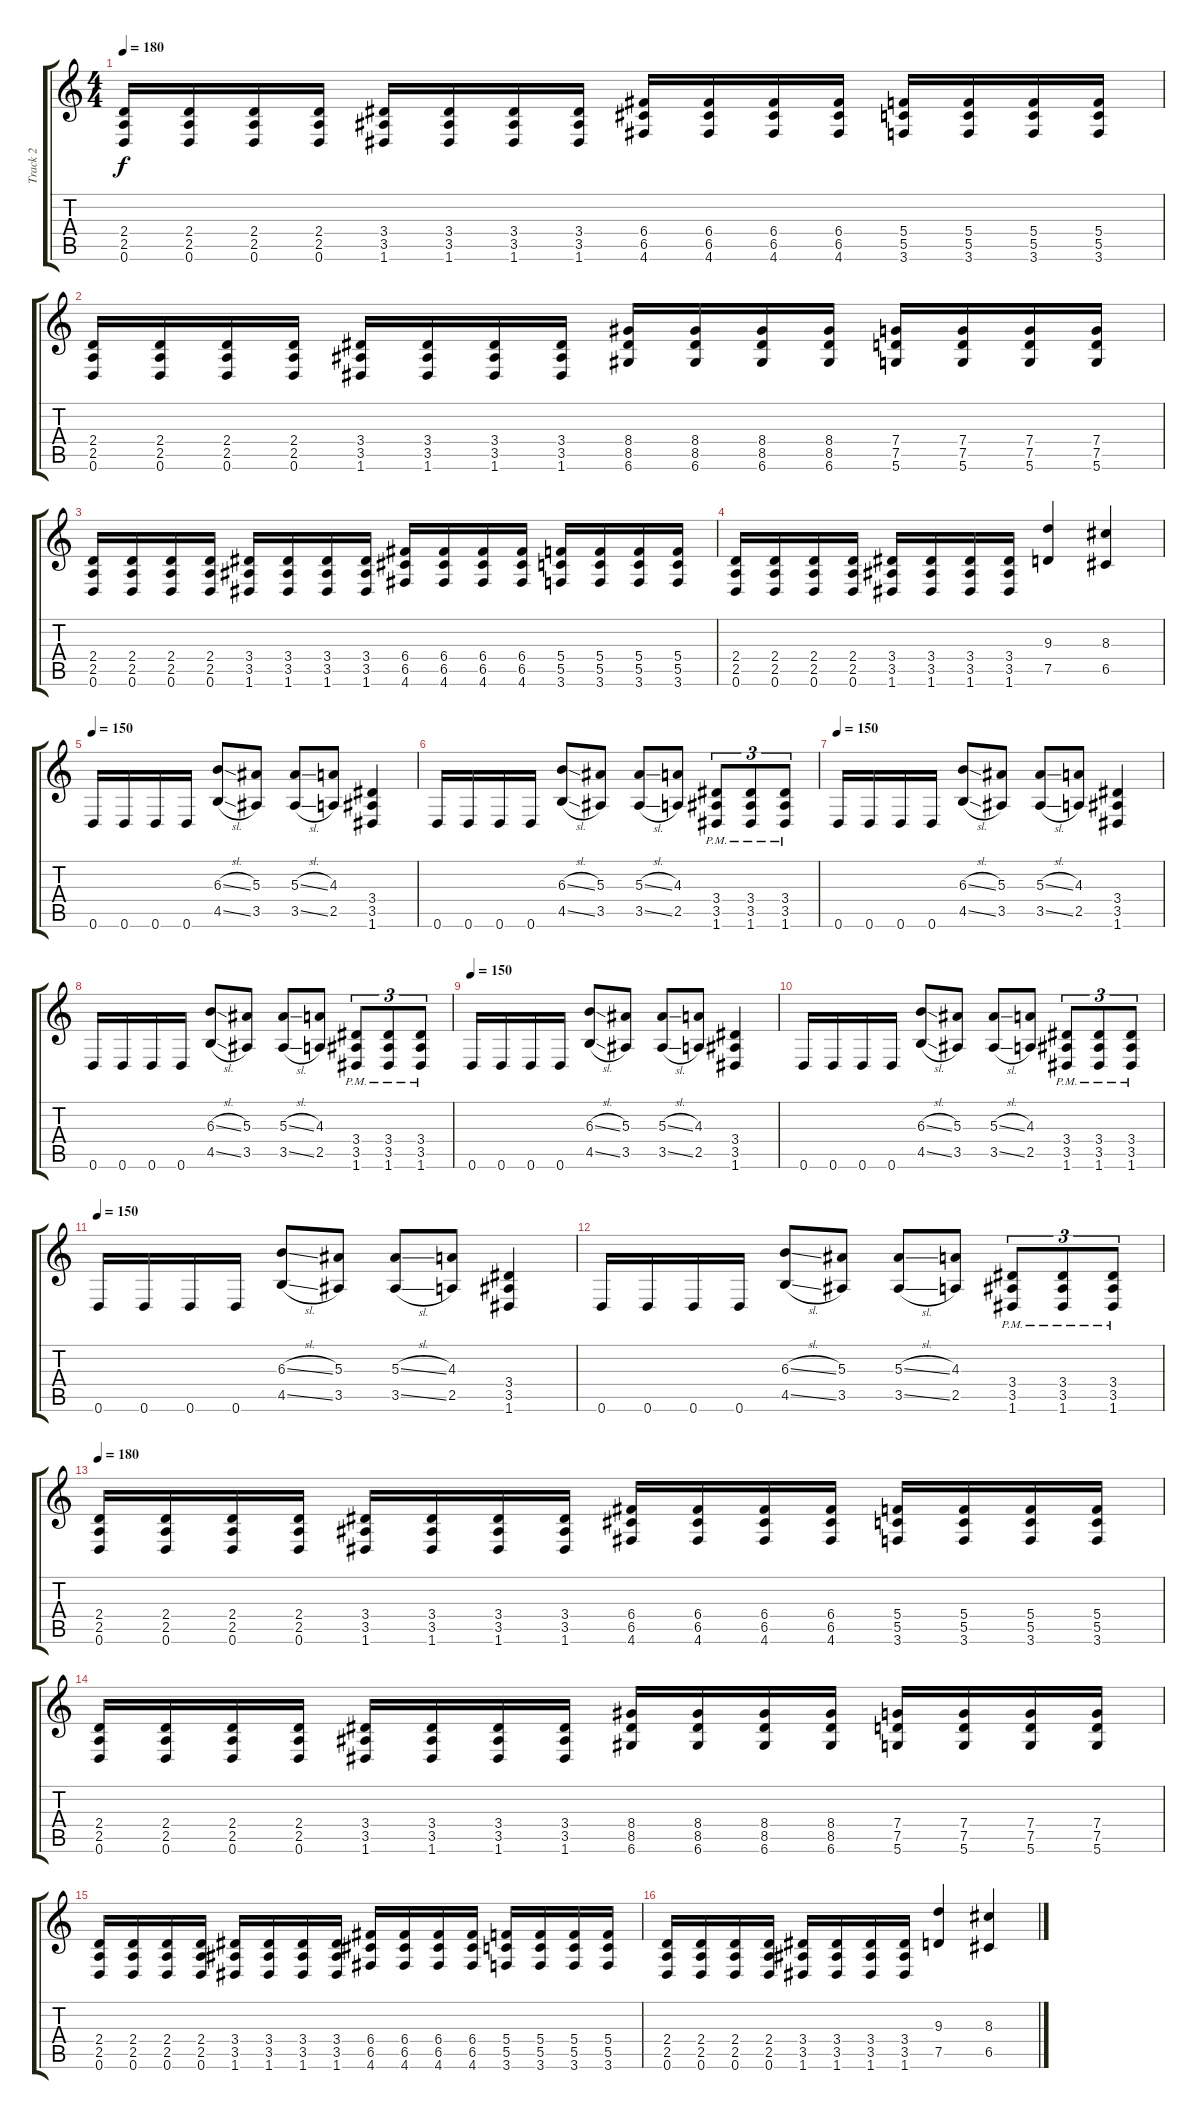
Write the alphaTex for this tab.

\track ("Track 2" "Track 2") {instrument distortionguitar}
\staff {score tabs}
\tuning (D4 A3 F3 C3 G2 D2) {hide}
\ts (4 4)
\tempo 180
\clef g2
\ks c
(2.4 2.5 0.6).16{dy f} (2.4 2.5 0.6).16 (2.4 2.5 0.6).16 (2.4 2.5 0.6).16 (3.4 3.5 1.6).16 (3.4 3.5 1.6).16 (3.4 3.5 1.6).16 (3.4 3.5 1.6).16 (6.4 6.5 4.6).16 (6.4 6.5 4.6).16 (6.4 6.5 4.6).16 (6.4 6.5 4.6).16 (5.4 5.5 3.6).16 (5.4 5.5 3.6).16 (5.4 5.5 3.6).16 (5.4 5.5 3.6).16 |
(2.4 2.5 0.6).16 (2.4 2.5 0.6).16 (2.4 2.5 0.6).16 (2.4 2.5 0.6).16 (3.4 3.5 1.6).16 (3.4 3.5 1.6).16 (3.4 3.5 1.6).16 (3.4 3.5 1.6).16 (8.4 8.5 6.6).16 (8.4 8.5 6.6).16 (8.4 8.5 6.6).16 (8.4 8.5 6.6).16 (7.4 7.5 5.6).16 (7.4 7.5 5.6).16 (7.4 7.5 5.6).16 (7.4 7.5 5.6).16 |
(2.4 2.5 0.6).16 (2.4 2.5 0.6).16 (2.4 2.5 0.6).16 (2.4 2.5 0.6).16 (3.4 3.5 1.6).16 (3.4 3.5 1.6).16 (3.4 3.5 1.6).16 (3.4 3.5 1.6).16 (6.4 6.5 4.6).16 (6.4 6.5 4.6).16 (6.4 6.5 4.6).16 (6.4 6.5 4.6).16 (5.4 5.5 3.6).16 (5.4 5.5 3.6).16 (5.4 5.5 3.6).16 (5.4 5.5 3.6).16 |
(2.4 2.5 0.6).16 (2.4 2.5 0.6).16 (2.4 2.5 0.6).16 (2.4 2.5 0.6).16 (3.4 3.5 1.6).16 (3.4 3.5 1.6).16 (3.4 3.5 1.6).16 (3.4 3.5 1.6).16 (9.3 7.5).4 (8.3 6.5).4 |
\tempo 150
0.6.16 0.6.16 0.6.16 0.6.16 (6.3{sl} 4.5{sl}).8 (5.3 3.5).8 (5.3{sl} 3.5{sl}).8 (4.3 2.5).8 (3.4 3.5 1.6).4 |
0.6.16 0.6.16 0.6.16 0.6.16 (6.3{sl} 4.5{sl}).8 (5.3 3.5).8 (5.3{sl} 3.5{sl}).8 (4.3 2.5).8 (3.4{pm} 3.5{pm} 1.6{pm}).8{tu (3 2)} (3.4{pm} 3.5{pm} 1.6{pm}).8{tu (3 2)} (3.4{pm} 3.5 1.6{pm}).8{tu (3 2)} |
\tempo 150
0.6.16 0.6.16 0.6.16 0.6.16 (6.3{sl} 4.5{sl}).8 (5.3 3.5).8 (5.3{sl} 3.5{sl}).8 (4.3 2.5).8 (3.4 3.5 1.6).4 |
0.6.16 0.6.16 0.6.16 0.6.16 (6.3{sl} 4.5{sl}).8 (5.3 3.5).8 (5.3{sl} 3.5{sl}).8 (4.3 2.5).8 (3.4{pm} 3.5{pm} 1.6{pm}).8{tu (3 2)} (3.4{pm} 3.5{pm} 1.6{pm}).8{tu (3 2)} (3.4{pm} 3.5 1.6{pm}).8{tu (3 2)} |
\tempo 150
0.6.16 0.6.16 0.6.16 0.6.16 (6.3{sl} 4.5{sl}).8 (5.3 3.5).8 (5.3{sl} 3.5{sl}).8 (4.3 2.5).8 (3.4 3.5 1.6).4 |
0.6.16 0.6.16 0.6.16 0.6.16 (6.3{sl} 4.5{sl}).8 (5.3 3.5).8 (5.3{sl} 3.5{sl}).8 (4.3 2.5).8 (3.4{pm} 3.5{pm} 1.6{pm}).8{tu (3 2)} (3.4{pm} 3.5{pm} 1.6{pm}).8{tu (3 2)} (3.4{pm} 3.5 1.6{pm}).8{tu (3 2)} |
\tempo 150
0.6.16 0.6.16 0.6.16 0.6.16 (6.3{sl} 4.5{sl}).8 (5.3 3.5).8 (5.3{sl} 3.5{sl}).8 (4.3 2.5).8 (3.4 3.5 1.6).4 |
0.6.16 0.6.16 0.6.16 0.6.16 (6.3{sl} 4.5{sl}).8 (5.3 3.5).8 (5.3{sl} 3.5{sl}).8 (4.3 2.5).8 (3.4{pm} 3.5{pm} 1.6{pm}).8{tu (3 2)} (3.4{pm} 3.5{pm} 1.6{pm}).8{tu (3 2)} (3.4{pm} 3.5 1.6{pm}).8{tu (3 2)} |
\tempo 180
(2.4 2.5 0.6).16 (2.4 2.5 0.6).16 (2.4 2.5 0.6).16 (2.4 2.5 0.6).16 (3.4 3.5 1.6).16 (3.4 3.5 1.6).16 (3.4 3.5 1.6).16 (3.4 3.5 1.6).16 (6.4 6.5 4.6).16 (6.4 6.5 4.6).16 (6.4 6.5 4.6).16 (6.4 6.5 4.6).16 (5.4 5.5 3.6).16 (5.4 5.5 3.6).16 (5.4 5.5 3.6).16 (5.4 5.5 3.6).16 |
(2.4 2.5 0.6).16 (2.4 2.5 0.6).16 (2.4 2.5 0.6).16 (2.4 2.5 0.6).16 (3.4 3.5 1.6).16 (3.4 3.5 1.6).16 (3.4 3.5 1.6).16 (3.4 3.5 1.6).16 (8.4 8.5 6.6).16 (8.4 8.5 6.6).16 (8.4 8.5 6.6).16 (8.4 8.5 6.6).16 (7.4 7.5 5.6).16 (7.4 7.5 5.6).16 (7.4 7.5 5.6).16 (7.4 7.5 5.6).16 |
(2.4 2.5 0.6).16 (2.4 2.5 0.6).16 (2.4 2.5 0.6).16 (2.4 2.5 0.6).16 (3.4 3.5 1.6).16 (3.4 3.5 1.6).16 (3.4 3.5 1.6).16 (3.4 3.5 1.6).16 (6.4 6.5 4.6).16 (6.4 6.5 4.6).16 (6.4 6.5 4.6).16 (6.4 6.5 4.6).16 (5.4 5.5 3.6).16 (5.4 5.5 3.6).16 (5.4 5.5 3.6).16 (5.4 5.5 3.6).16 |
(2.4 2.5 0.6).16 (2.4 2.5 0.6).16 (2.4 2.5 0.6).16 (2.4 2.5 0.6).16 (3.4 3.5 1.6).16 (3.4 3.5 1.6).16 (3.4 3.5 1.6).16 (3.4 3.5 1.6).16 (9.3 7.5).4 (8.3 6.5).4
